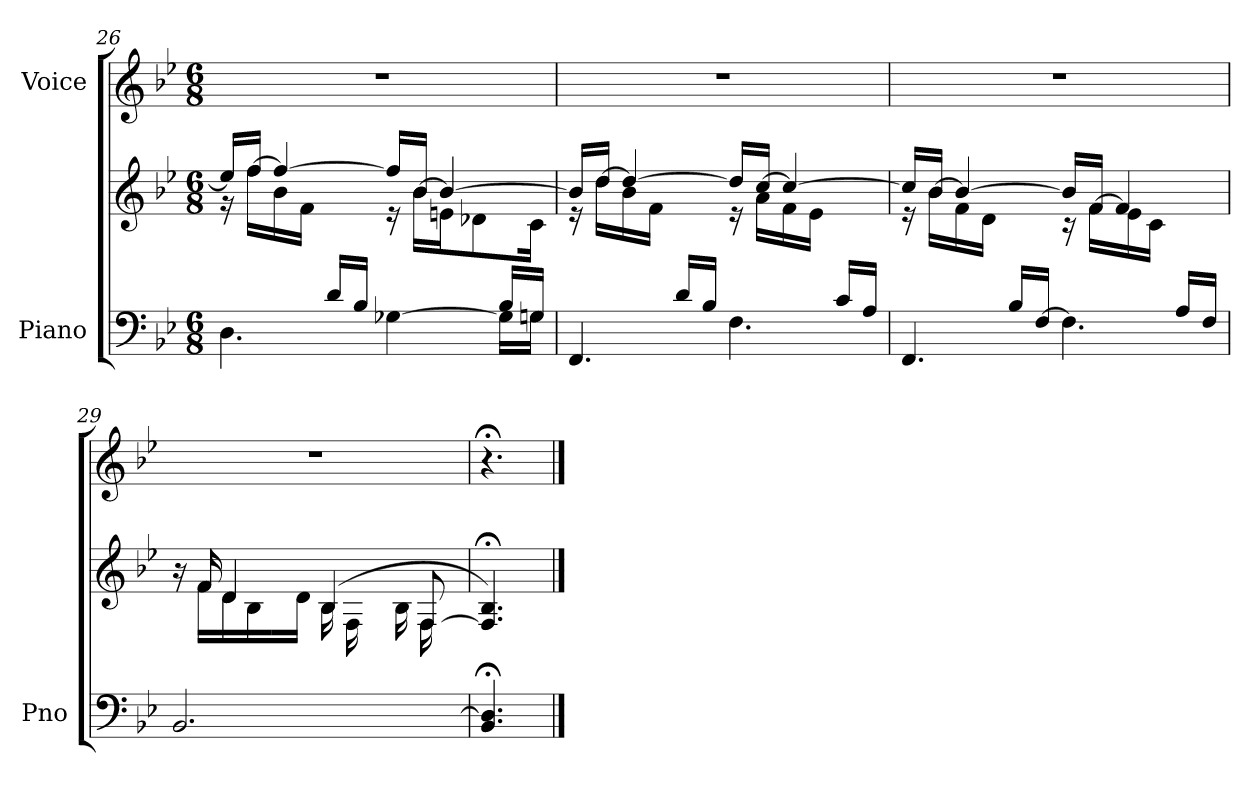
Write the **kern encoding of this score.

**kern	**kern	**kern
*part2	*part2	*part1
*staff3	*staff2	*staff1
*I"Piano	*	*I"Voice
*I'Pno	*	*
!!LO:LB:g=z
*clefF4	*clefG2	*clefG2
*k[b-e-]	*k[b-e-]	*k[b-e-]
*M6/8	*M6/8	*M6/8
=26	=26	=26
*^	*^	*
*	*^	*	*	*
4ryy	4.D\	4.ryy	16ee-/LL]	16r	2.r
.	.	.	[16ff/JJ	16ff\LL	.
.	.	.	4ff/_	16b-\	.
.	.	.	.	16f\JJ	.
16d/LL	.	.	.	8ryy	.
16B-/JJ	.	.	.	.	.
4.ryy	[4G-X\	4ryy	16ff/LL]	16r	.
.	.	.	[16b-/JJ	16b-\LL	.
.	.	.	4b-/_	16en\J	.
.	.	.	.	8d-X\	.
.	16G-\LL]	16B-/LL	.	.	.
.	16Gn\JJ	16G/JJ	.	16c\Jk	.
*	*v	*v	*	*	*
!!LO:LB:g=z
=27	=27	=27	=27	=27
4ryy	4.FF/	16b-/LL]	16r	2.r
.	.	[16dd/JJ	16dd\LL	.
.	.	4dd/_	16b-\	.
.	.	.	16f\JJ	.
16d/LL	.	.	8ryy	.
16B-/JJ	.	.	.	.
4ryy	4.F\	16dd/LL]	16r	.
.	.	[16cc/JJ	16a\LL	.
.	.	4cc/_	16f\	.
.	.	.	16e-\JJ	.
16c/LL	.	.	8ryy	.
16A/JJ	.	.	.	.
=28	=28	=28	=28	=28
4ryy	4.FF/	16cc/LL]	16r	2.r
.	.	[16b-/JJ	16b-\LL	.
.	.	4b-/_	16f\	.
.	.	.	16d\JJ	.
16B-/LL	.	.	8ryy	.
[16F/JJ	.	.	.	.
4ryy	4.F\]	16b-/LL]	16r	.
.	.	[16f/JJ	16f\LL	.
.	.	4f/]	16e-\	.
.	.	.	16c\JJ	.
16A/LL	.	.	8ryy	.
16F/JJ	.	.	.	.
=29	=29	=29	=29	=29
4ryy	2.BB-/	16ryy	16r	2.r
.	.	16f/	16f\LL	.
.	.	4d/	16d\	.
.	.	.	16B-\	.
16F/	.	.	16ryy	.
8.ryy	.	.	16d\JJ	.
.	.	(4B-/	16B-\LL	.
.	.	.	16F\	.
16D/	.	.	16ryy	.
8ryy	.	.	16B-\	.
.	.	[<8F/	16F\	.
[16D/JJ	.	.	16ryy	.
*v	*v	*	*	*
*	*v	*v	*
!!LO:LB:g=z
=30	=30	=30
4.BB-/; 4.D/];	4.F/];< 4.B-/;<)	4.r;<
==	==	==
*-	*-	*-
